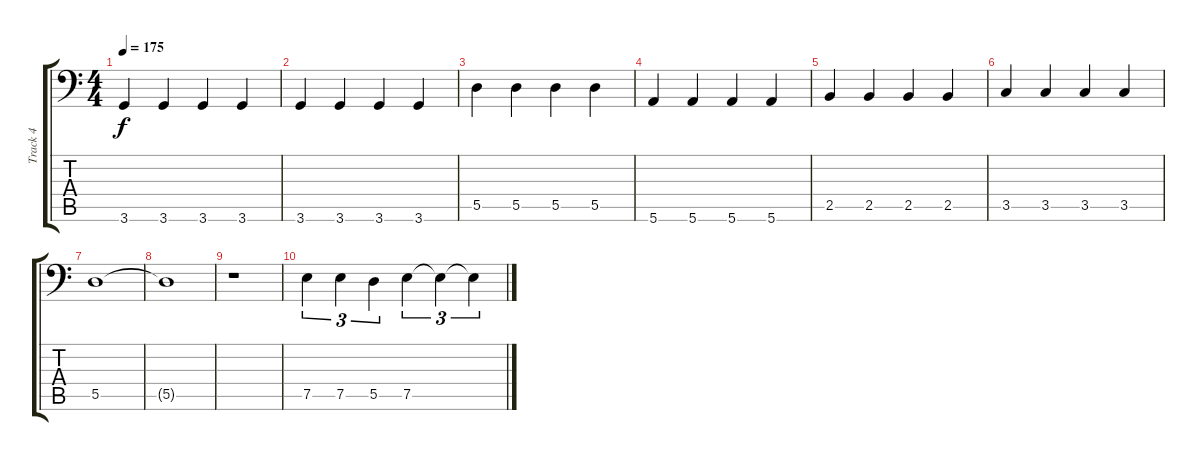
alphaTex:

\track ("Track 4" "Track 4") {instrument electricbassfinger}
\staff {score tabs}
\tuning (E3 B2 G2 D2 A1 E1) {hide}
\ts (4 4)
\tempo 175
\clef f4
\ks c
3.6.4{dy f} 3.6.4 3.6.4 3.6.4 |
3.6.4 3.6.4 3.6.4 3.6.4 |
5.5.4 5.5.4 5.5.4 5.5.4 |
5.6.4 5.6.4 5.6.4 5.6.4 |
2.5.4 2.5.4 2.5.4 2.5.4 |
3.5.4 3.5.4 3.5.4 3.5.4 |
5.5.1 |
5.5{t}.1 |
r.1 |
7.5.4{tu (3 2)} 7.5.4{tu (3 2)} 5.5.4{tu (3 2)} 7.5.4{tu (3 2)} 7.5{t}.4{tu (3 2)} 7.5{t}.4{tu (3 2)}
